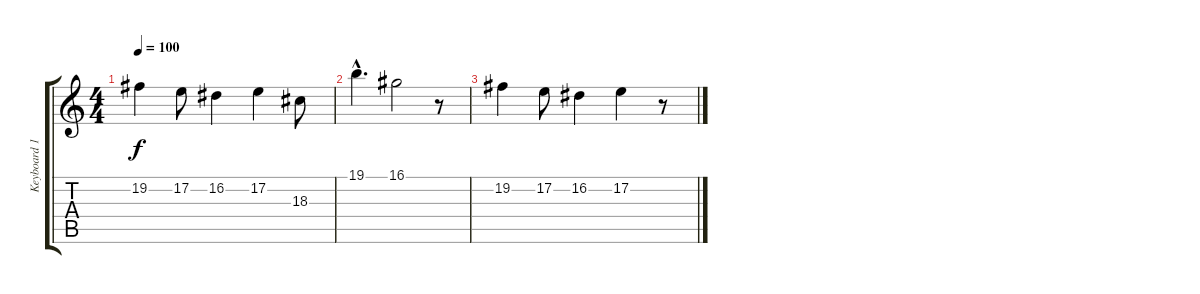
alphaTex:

\track ("Keyboard 1" "Keyboard 1") {instrument pad1newage}
\staff {score tabs}
\tuning (E4 B3 G3 D3 A2 E2) {hide}
\ts (4 4)
\tempo 100
\clef g2
\ks c
19.2.4{dy f} 17.2.8 16.2.4 17.2.4 18.3.8 |
19.1{hac}.4{d} 16.1.2 r.8 |
19.2.4 17.2.8 16.2.4 17.2.4 r.8
